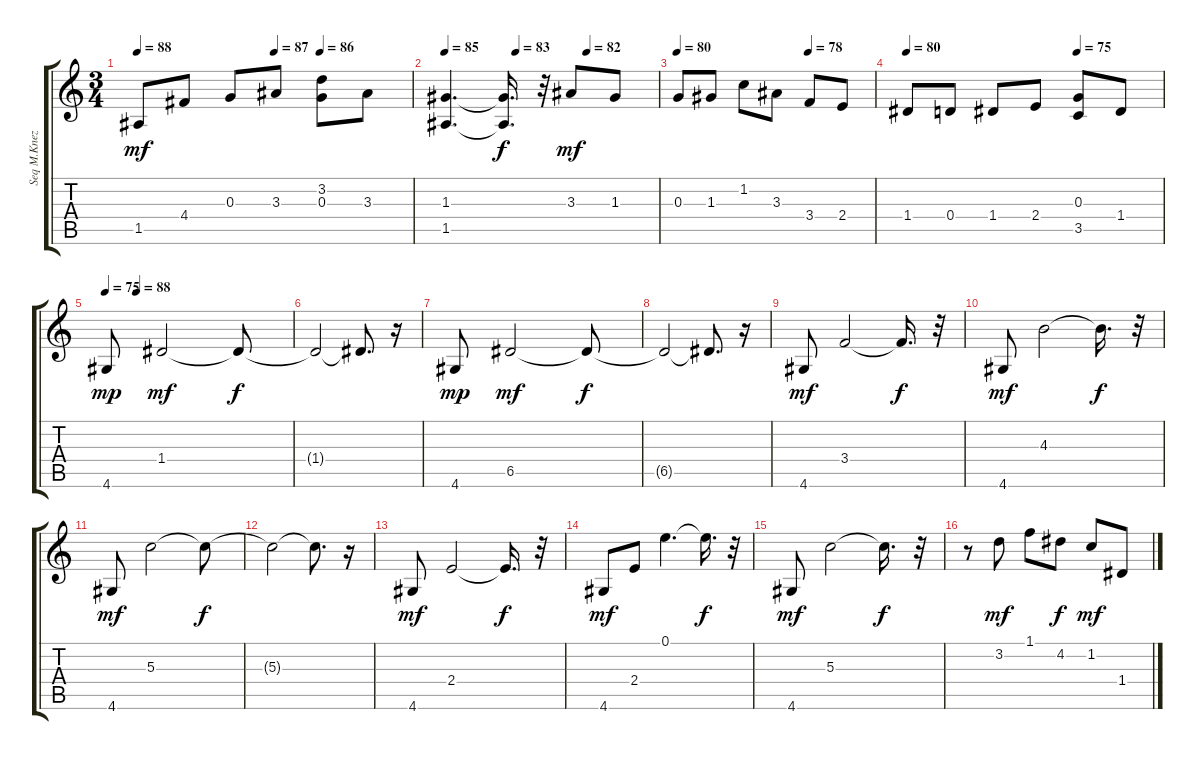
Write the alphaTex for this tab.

\track ("Seq M.Knezevic" "Seq M.Knez") {instrument acousticguitarnylon}
\staff {score tabs}
\tuning (E4 B3 G3 D3 A2 E2) {hide}
\ts (3 4)
\tempo 88
\tempo (87 0.5)
\tempo (86 0.6666666666666666)
\clef g2
\ks c
1.5.8{dy mf} 4.4.8 0.3.8 3.3.8 (3.2 0.3).8 3.3.8 |
\tempo 85
\tempo (83 0.3333333333333333)
\tempo (82 0.6666666666666666)
(1.3 1.5).4{d} (1.3{t} 1.5{t}).16{d dy f} r.32 3.3.8{dy mf} 1.3.8 |
\tempo 80
\tempo (78 0.6666666666666666)
0.3.8 1.3.8 1.2.8 3.3.8 3.4.8 2.4.8 |
\tempo 80
\tempo (75 0.6666666666666666)
1.4.8 0.4.8 1.4.8 2.4.8 (0.3 3.5).8 1.4.8 |
\tempo 75
\tempo (88 0.16666666666666666)
4.6.8{dy mp} 1.4.2{dy mf} 1.4{t}.8{dy f} |
1.4{t}.2 1.4{t}.8{d} r.16 |
4.6.8{dy mp} 6.5.2{dy mf} 6.5{t}.8{dy f} |
6.5{t}.2 6.5{t}.8{d} r.16 |
4.6.8{dy mf} 3.4.2 3.4{t}.16{d dy f} r.32 |
4.6.8{dy mf} 4.3.2 4.3{t}.16{d dy f} r.32 |
4.6.8{dy mf} 5.3.2 5.3{t}.8{dy f} |
5.3{t}.2 5.3{t}.8{d} r.16 |
4.6.8{dy mf} 2.4.2 2.4{t}.16{d dy f} r.32 |
4.6.8{dy mf} 2.4.8 0.1.4{d} 0.1{t}.16{d dy f} r.32 |
4.6.8{dy mf} 5.3.2 5.3{t}.16{d dy f} r.32 |
r.8 3.2.8{dy mf} 1.1.8 4.2.8{dy f} 1.2.8{dy mf} 1.4.8
